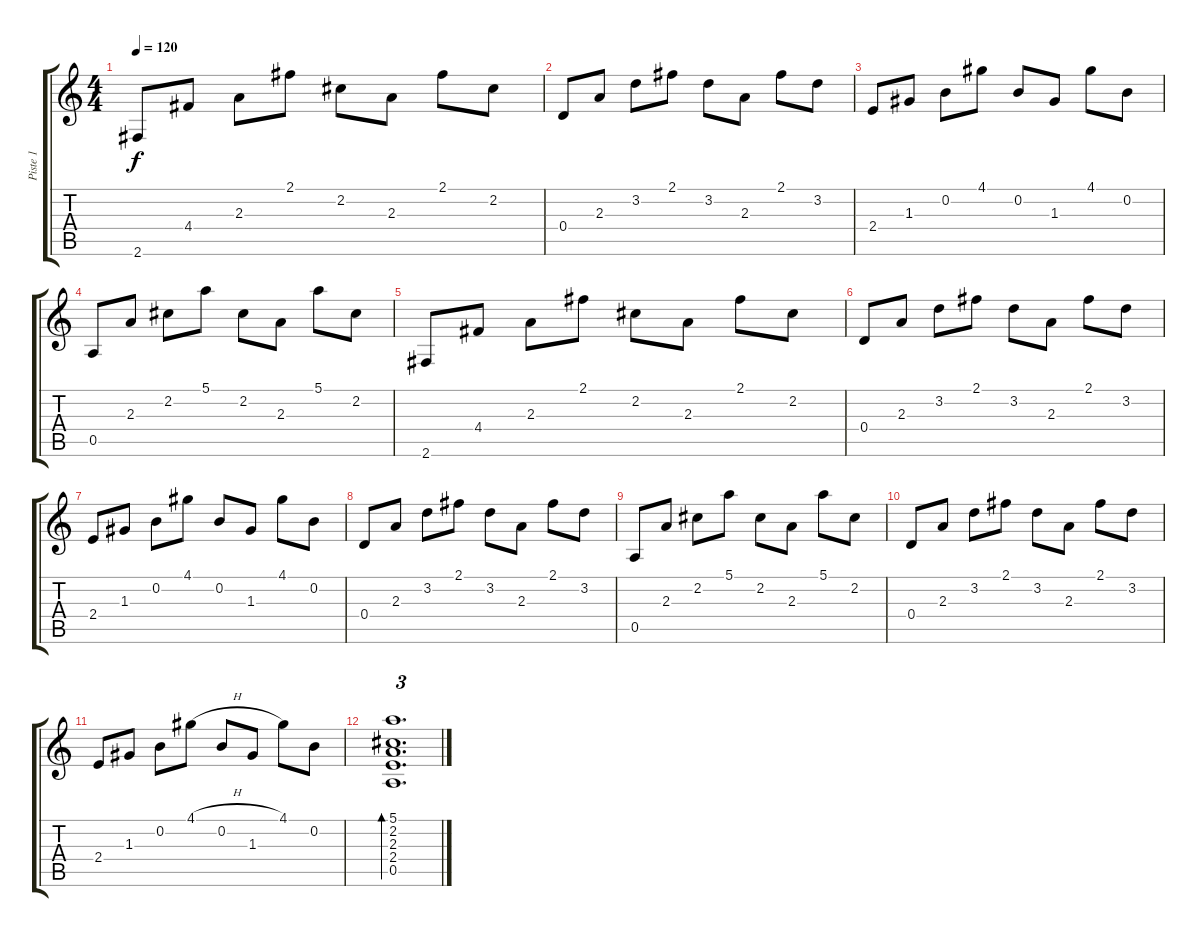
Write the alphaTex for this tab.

\track ("Piste 1" "Piste 1") {instrument acousticguitarsteel}
\staff {score tabs}
\tuning (E4 B3 G3 D3 A2 E2) {hide}
\ts (4 4)
\tempo 120
\clef g2
\ks c
2.6.8{dy f} 4.4.8 2.3.8 2.1.8 2.2.8 2.3.8 2.1.8 2.2.8 |
0.4.8 2.3.8 3.2.8 2.1.8 3.2.8 2.3.8 2.1.8 3.2.8 |
2.4.8 1.3.8 0.2.8 4.1.8 0.2.8 1.3.8 4.1.8 0.2.8 |
0.5.8 2.3.8 2.2.8 5.1.8 2.2.8 2.3.8 5.1.8 2.2.8 |
2.6.8 4.4.8 2.3.8 2.1.8 2.2.8 2.3.8 2.1.8 2.2.8 |
0.4.8 2.3.8 3.2.8 2.1.8 3.2.8 2.3.8 2.1.8 3.2.8 |
2.4.8 1.3.8 0.2.8 4.1.8 0.2.8 1.3.8 4.1.8 0.2.8 |
0.4.8 2.3.8 3.2.8 2.1.8 3.2.8 2.3.8 2.1.8 3.2.8 |
0.5.8 2.3.8 2.2.8 5.1.8 2.2.8 2.3.8 5.1.8 2.2.8 |
0.4.8 2.3.8 3.2.8 2.1.8 3.2.8 2.3.8 2.1.8 3.2.8 |
2.4.8 1.3.8 0.2.8 4.1{h}.8 0.2.8 1.3.8 4.1.8 0.2.8 |
(5.1 2.2 2.3 2.4 0.5).1{d tu (3 2) bd 480}
